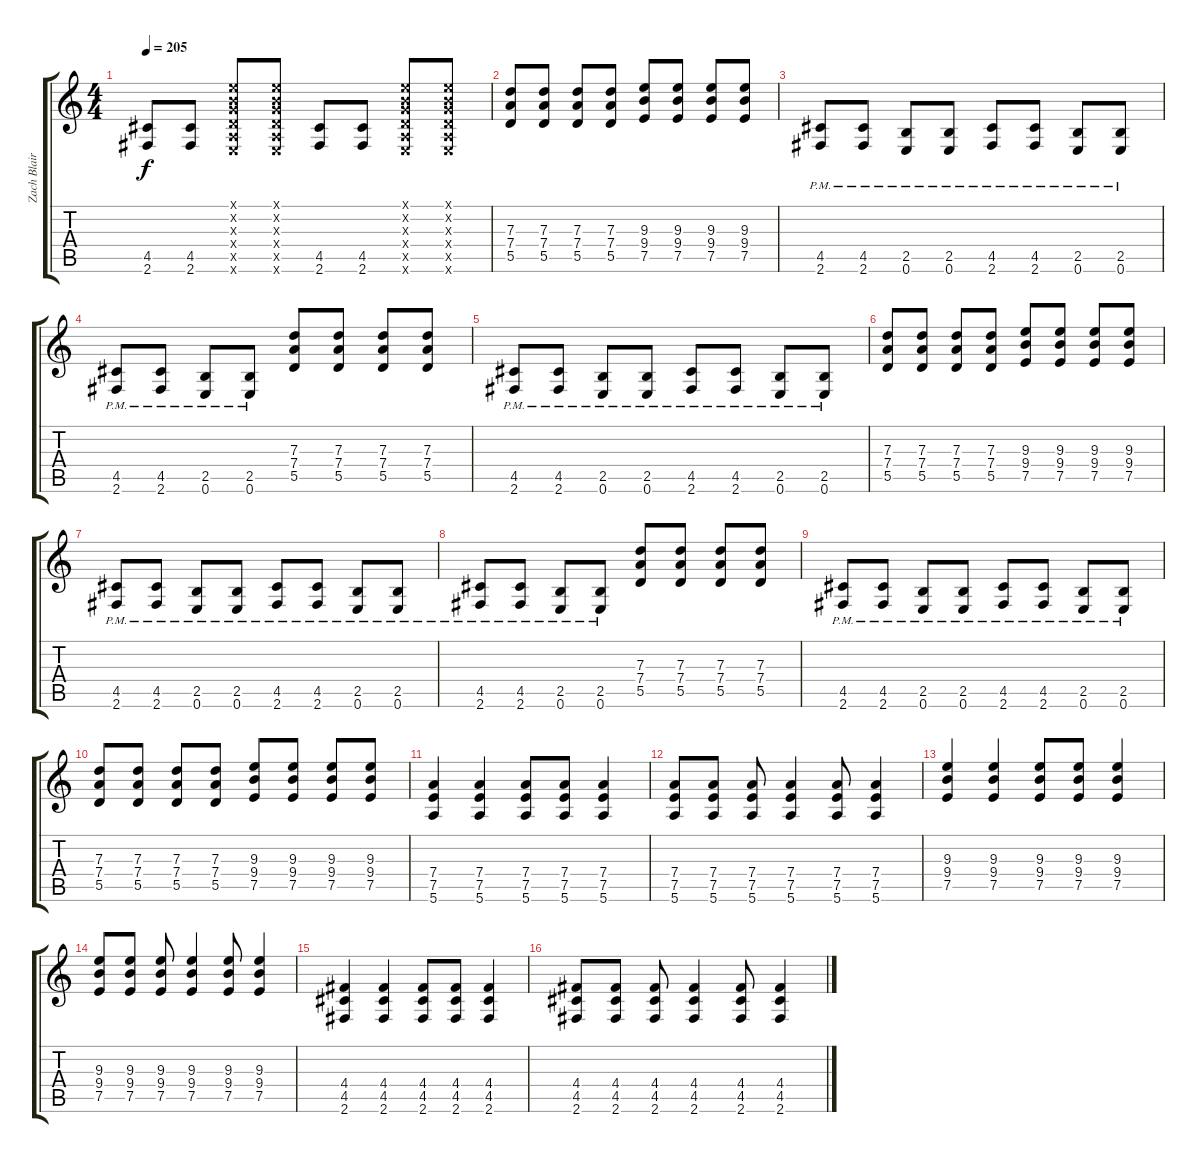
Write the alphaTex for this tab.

\track ("Zach Blair" "Zach Blair") {instrument distortionguitar}
\staff {score tabs}
\tuning (E4 B3 G3 D3 A2 E2) {hide}
\ts (4 4)
\tempo 205
\clef g2
\ks c
(4.5 2.6).8{dy f} (4.5 2.6).8 (0.1{x} 0.2{x} 0.3{x} 0.4{x} 0.5{x} 0.6{x}).8 (0.1{x} 0.2{x} 0.3{x} 0.4{x} 0.5{x} 0.6{x}).8 (4.5 2.6).8 (4.5 2.6).8 (0.1{x} 0.2{x} 0.3{x} 0.4{x} 0.5{x} 0.6{x}).8 (0.1{x} 0.2{x} 0.3{x} 0.4{x} 0.5{x} 0.6{x}).8 |
(7.3 7.4 5.5).8 (7.3 7.4 5.5).8 (7.3 7.4 5.5).8 (7.3 7.4 5.5).8 (9.3 9.4 7.5).8 (9.3 9.4 7.5).8 (9.3 9.4 7.5).8 (9.3 9.4 7.5).8 |
(4.5{pm} 2.6{pm}).8 (4.5{pm} 2.6{pm}).8 (2.5{pm} 0.6{pm}).8 (2.5{pm} 0.6{pm}).8 (4.5{pm} 2.6{pm}).8 (4.5{pm} 2.6{pm}).8 (2.5{pm} 0.6{pm}).8 (2.5{pm} 0.6{pm}).8 |
(4.5{pm} 2.6{pm}).8 (4.5{pm} 2.6{pm}).8 (2.5{pm} 0.6{pm}).8 (2.5{pm} 0.6{pm}).8 (7.3 7.4 5.5).8 (7.3 7.4 5.5).8 (7.3 7.4 5.5).8 (7.3 7.4 5.5).8 |
(4.5{pm} 2.6{pm}).8 (4.5{pm} 2.6{pm}).8 (2.5{pm} 0.6{pm}).8 (2.5{pm} 0.6{pm}).8 (4.5{pm} 2.6{pm}).8 (4.5{pm} 2.6{pm}).8 (2.5{pm} 0.6{pm}).8 (2.5{pm} 0.6{pm}).8 |
(7.3 7.4 5.5).8 (7.3 7.4 5.5).8 (7.3 7.4 5.5).8 (7.3 7.4 5.5).8 (9.3 9.4 7.5).8 (9.3 9.4 7.5).8 (9.3 9.4 7.5).8 (9.3 9.4 7.5).8 |
(4.5{pm} 2.6{pm}).8 (4.5{pm} 2.6{pm}).8 (2.5{pm} 0.6{pm}).8 (2.5{pm} 0.6{pm}).8 (4.5{pm} 2.6{pm}).8 (4.5{pm} 2.6{pm}).8 (2.5{pm} 0.6{pm}).8 (2.5{pm} 0.6{pm}).8 |
(4.5{pm} 2.6{pm}).8 (4.5{pm} 2.6{pm}).8 (2.5{pm} 0.6{pm}).8 (2.5{pm} 0.6{pm}).8 (7.3 7.4 5.5).8 (7.3 7.4 5.5).8 (7.3 7.4 5.5).8 (7.3 7.4 5.5).8 |
(4.5{pm} 2.6{pm}).8 (4.5{pm} 2.6{pm}).8 (2.5{pm} 0.6{pm}).8 (2.5{pm} 0.6{pm}).8 (4.5{pm} 2.6{pm}).8 (4.5{pm} 2.6{pm}).8 (2.5{pm} 0.6{pm}).8 (2.5{pm} 0.6{pm}).8 |
(7.3 7.4 5.5).8 (7.3 7.4 5.5).8 (7.3 7.4 5.5).8 (7.3 7.4 5.5).8 (9.3 9.4 7.5).8 (9.3 9.4 7.5).8 (9.3 9.4 7.5).8 (9.3 9.4 7.5).8 |
(7.4 7.5 5.6).4 (7.4 7.5 5.6).4 (7.4 7.5 5.6).8 (7.4 7.5 5.6).8 (7.4 7.5 5.6).4 |
(7.4 7.5 5.6).8 (7.4 7.5 5.6).8 (7.4 7.5 5.6).8 (7.4 7.5 5.6).4 (7.4 7.5 5.6).8 (7.4 7.5 5.6).4 |
(9.3 9.4 7.5).4 (9.3 9.4 7.5).4 (9.3 9.4 7.5).8 (9.3 9.4 7.5).8 (9.3 9.4 7.5).4 |
(9.3 9.4 7.5).8 (9.3 9.4 7.5).8 (9.3 9.4 7.5).8 (9.3 9.4 7.5).4 (9.3 9.4 7.5).8 (9.3 9.4 7.5).4 |
(4.4 4.5 2.6).4 (4.4 4.5 2.6).4 (4.4 4.5 2.6).8 (4.4 4.5 2.6).8 (4.4 4.5 2.6).4 |
(4.4 4.5 2.6).8 (4.4 4.5 2.6).8 (4.4 4.5 2.6).8 (4.4 4.5 2.6).4 (4.4 4.5 2.6).8 (4.4 4.5 2.6).4
